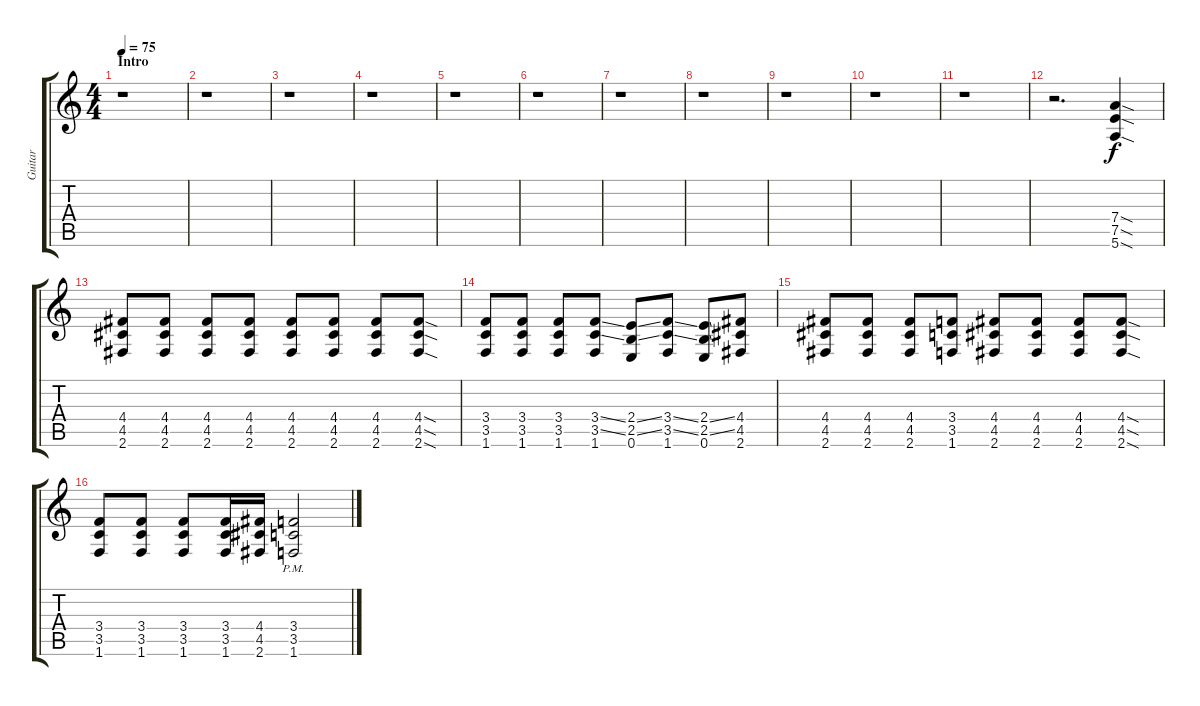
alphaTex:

\track ("Guitar" "Guitar") {instrument distortionguitar}
\staff {score tabs}
\tuning (E4 B3 G3 D3 A2 E2) {hide}
\ts (4 4)
\section ("" "Intro")
\tempo 75
\clef g2
\ks c
r.1{dy f instrument distortionguitar} |
r.1 |
r.1 |
r.1 |
r.1 |
r.1 |
r.1 |
r.1 |
r.1 |
r.1 |
r.1 |
r.2{d} (7.4{sod} 7.5{sod} 5.6{sod}).4 |
(4.4 4.5 2.6).8 (4.4 4.5 2.6).8 (4.4 4.5 2.6).8 (4.4 4.5 2.6).8 (4.4 4.5 2.6).8 (4.4 4.5 2.6).8 (4.4 4.5 2.6).8 (4.4{sod} 4.5{sod} 2.6{sod}).8 |
(3.4 3.5 1.6).8 (3.4 3.5 1.6).8 (3.4 3.5 1.6).8 (3.4{ss} 3.5{ss} 1.6).8 (2.4{ss} 2.5{ss} 0.6).8 (3.4{ss} 3.5{ss} 1.6).8 (2.4{ss} 2.5{ss} 0.6).8 (4.4 4.5 2.6).8 |
(4.4 4.5 2.6).8 (4.4 4.5 2.6).8 (4.4 4.5 2.6).8 (3.4 3.5 1.6).8 (4.4 4.5 2.6).8 (4.4 4.5 2.6).8 (4.4 4.5 2.6).8 (4.4{sod} 4.5{sod} 2.6{sod}).8 |
(3.4 3.5 1.6).8 (3.4 3.5 1.6).8 (3.4 3.5 1.6).8 (3.4 3.5 1.6).16 (4.4 4.5 2.6).16 (3.4{pm} 3.5{pm} 1.6{pm}).2
